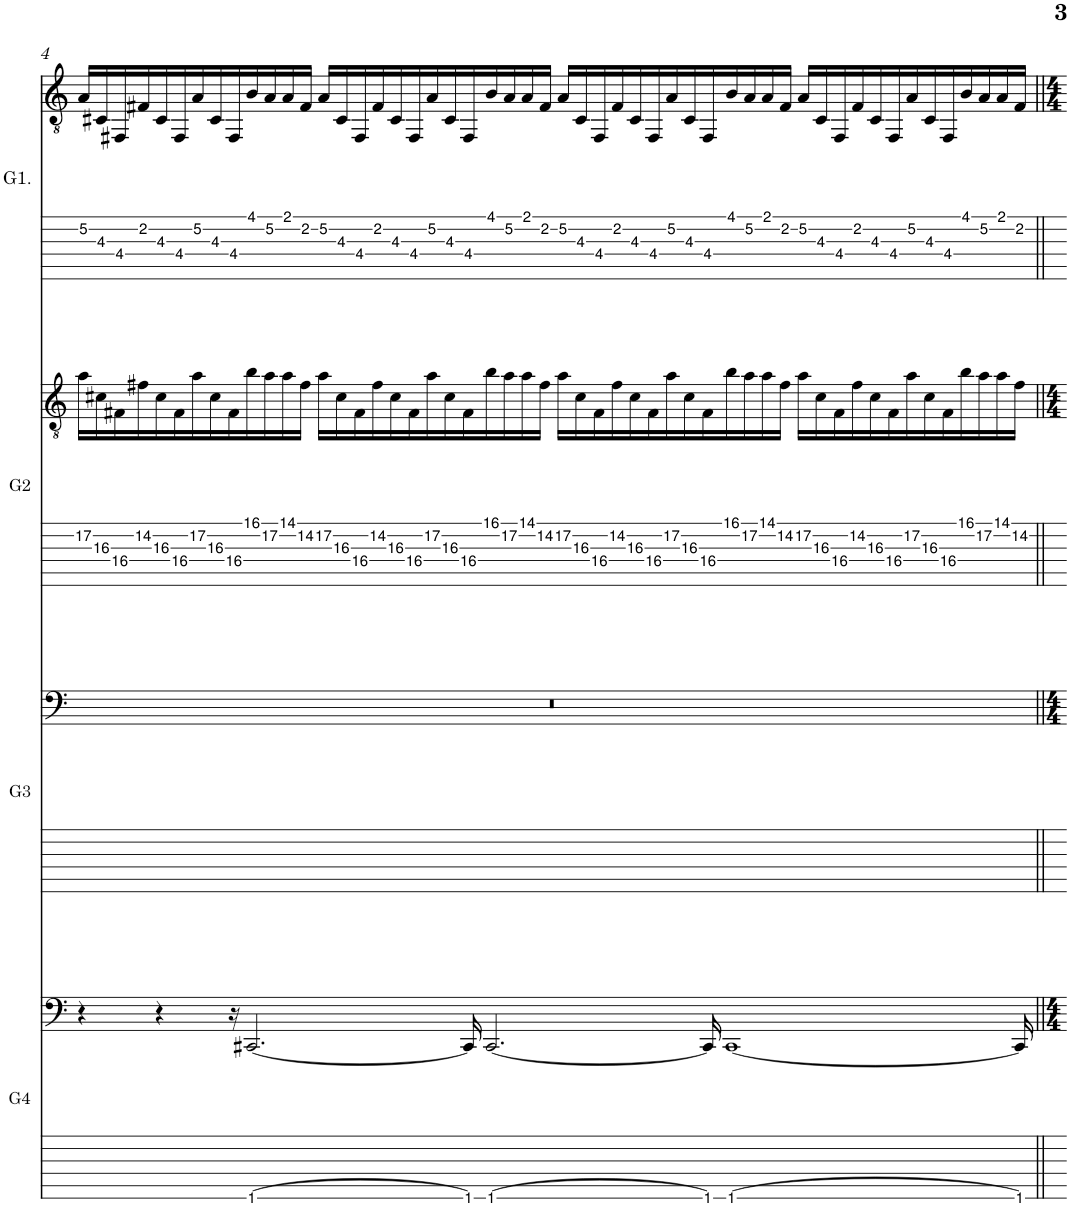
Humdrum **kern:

**kern	**kern	**kern	**kern	**kern	**kern	**kern	**kern
*part4	*part4	*part3	*part3	*part2	*part2	*part1	*part1
*staff8	*staff7	*staff6	*staff5	*staff4	*staff3	*staff2	*staff1
*I"G4	*	*I"G3	*	*I"G2	*	*I"G1	*
*I'G4	*	*I'G3	*	*I'G2	*	*I'G1.	*
!!LO:PB:g=z
*	*clefF4	*	*clefF4	*	*clefGv2	*	*clefGv2
*	*	*	*	*Trd-7c-12	*Trd-7c-12	*Trd-7c-12	*Trd-7c-12
*k[]	*k[]	*k[]	*k[]	*k[]	*k[]	*k[]	*k[]
*M13/4	*M13/4	*M13/4	*M13/4	*M13/4	*M13/4	*M13/4	*M13/4
=4	=4	=4	=4	=4	=4	=4	=4
4r	4r	4%13r	4%13r	16aLL	16a\LL	16ALL	16A/LL
.	.	.	.	16c#	16c#X\	16C#	16C#X/
.	.	.	.	16F#	16F#X\	16FF#	16FF#X/
.	.	.	.	16f#	16f#X\	16F#	16F#X/
4r	4r	.	.	16c#	16c#\	16C#	16C#/
.	.	.	.	16F#	16F#\	16FF#	16FF#/
.	.	.	.	16a	16a\	16A	16A/
.	.	.	.	16c#	16c#\	16C#	16C#/
16r	16r	.	.	16F#	16F#\	16FF#	16FF#/
[2.CC#	[2.CC#X/	.	.	16b	16b\	16B	16B/
.	.	.	.	16a	16a\	16A	16A/
.	.	.	.	16a	16a\	16A	16A/
.	.	.	.	16f#	16f#\JJ	16F#	16F#/JJ
.	.	.	.	16a	16a\LL	16A	16A/LL
.	.	.	.	16c#	16c#\	16C#X	16C#/
.	.	.	.	16F#	16F#\	16FF#X	16FF#/
.	.	.	.	16f#	16f#\	16F#X	16F#/
.	.	.	.	16c#	16c#\	16C#	16C#/
.	.	.	.	16F#	16F#\	16FF#	16FF#/
.	.	.	.	16a	16a\	16A	16A/
.	.	.	.	16c#	16c#\	16C#	16C#/
16CC#]	16CC#/]	.	.	16F#	16F#\	16FF#	16FF#/
[2.CC#	[2.CC#/	.	.	16b	16b\	16B	16B/
.	.	.	.	16a	16a\	16A	16A/
.	.	.	.	16a	16a\	16A	16A/
.	.	.	.	16f#	16f#\JJ	16F#	16F#/JJ
.	.	.	.	16a	16a\LL	16A	16A/LL
.	.	.	.	16c#	16c#\	16C#X	16C#/
.	.	.	.	16F#	16F#\	16FF#X	16FF#/
.	.	.	.	16f#	16f#\	16F#X	16F#/
.	.	.	.	16c#	16c#\	16C#	16C#/
.	.	.	.	16F#	16F#\	16FF#	16FF#/
.	.	.	.	16a	16a\	16A	16A/
.	.	.	.	16c#	16c#\	16C#	16C#/
16CC#]	16CC#/]	.	.	16F#	16F#\	16FF#	16FF#/
[1CC#	[1CC#	.	.	16b	16b\	16B	16B/
.	.	.	.	16a	16a\	16A	16A/
.	.	.	.	16a	16a\	16A	16A/
.	.	.	.	16f#	16f#\JJ	16F#	16F#/JJ
.	.	.	.	16a	16a\LL	16A	16A/LL
.	.	.	.	16c#	16c#\	16C#X	16C#/
.	.	.	.	16F#	16F#\	16FF#X	16FF#/
.	.	.	.	16f#	16f#\	16F#X	16F#/
.	.	.	.	16c#	16c#\	16C#	16C#/
.	.	.	.	16F#	16F#\	16FF#	16FF#/
.	.	.	.	16a	16a\	16A	16A/
.	.	.	.	16c#	16c#\	16C#	16C#/
.	.	.	.	16F#	16F#\	16FF#	16FF#/
.	.	.	.	16b	16b\	16B	16B/
.	.	.	.	16a	16a\	16A	16A/
.	.	.	.	16a	16a\	16A	16A/
16CC#]	16CC#/]	.	.	16f#JJ	16f#\JJ	16F#JJ	16F#/JJ
=||	=||	=||	=||	=||	=||	=||	=||
*-	*-	*-	*-	*-	*-	*-	*-
